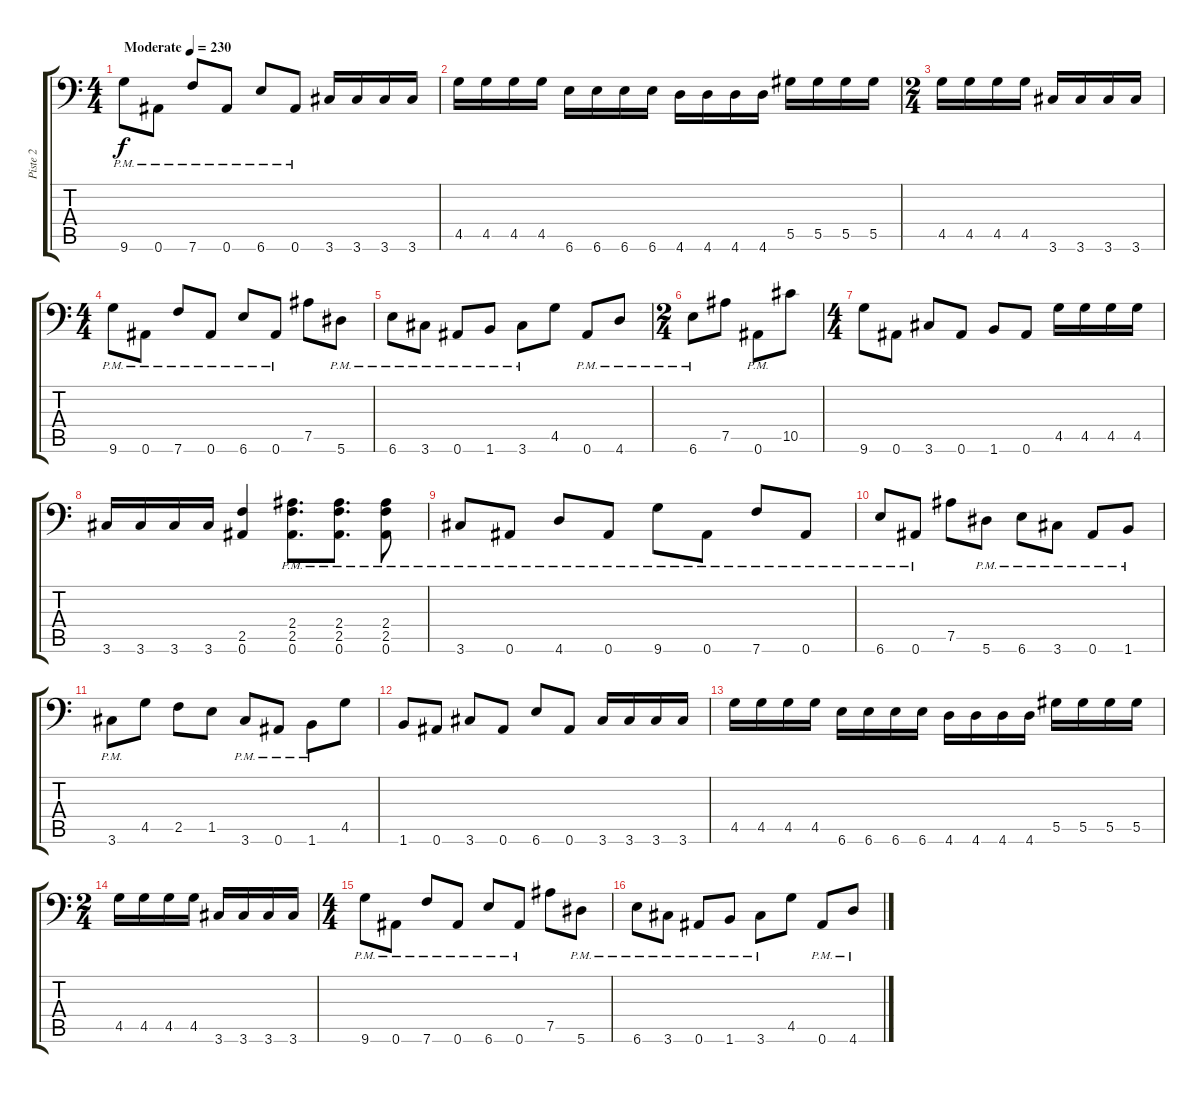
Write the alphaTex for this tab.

\track ("Piste 2" "Piste 2") {instrument distortionguitar}
\staff {score tabs}
\tuning (Bb3 F3 Db3 Ab2 Eb2 Bb1) {hide}
\ts (4 4)
\tempo (230 "Moderate")
\clef f4
\ks c
9.6{pm}.8{dy f instrument distortionguitar} 0.6{pm}.8 7.6{pm}.8 0.6{pm}.8 6.6{pm}.8 0.6{pm}.8 3.6.16 3.6.16 3.6.16 3.6.16 |
4.5.16 4.5.16 4.5.16 4.5.16 6.6.16 6.6.16 6.6.16 6.6.16 4.6.16 4.6.16 4.6.16 4.6.16 5.5.16 5.5.16 5.5.16 5.5.16 |
\ts (2 4)
4.5.16 4.5.16 4.5.16 4.5.16 3.6.16 3.6.16 3.6.16 3.6.16 |
\ts (4 4)
9.6{pm}.8 0.6{pm}.8 7.6{pm}.8 0.6{pm}.8 6.6{pm}.8 0.6{pm}.8 7.5.8 5.6{pm}.8 |
6.6{pm}.8 3.6{pm}.8 0.6{pm}.8 1.6{pm}.8 3.6{pm}.8 4.5.8 0.6{pm}.8 4.6{pm}.8 |
\ts (2 4)
6.6{pm}.8 7.5.8 0.6{pm}.8 10.5.8 |
\ts (4 4)
9.6.8 0.6.8 3.6.8 0.6.8 1.6.8 0.6.8 4.5.16 4.5.16 4.5.16 4.5.16 |
3.6.16 3.6.16 3.6.16 3.6.16 (2.5 0.6).4 (2.4{pm} 2.5{pm} 0.6{pm}).8{d} (2.4{pm} 2.5{pm} 0.6{pm}).8{d} (2.4{pm} 2.5{pm} 0.6{pm}).8 |
3.6{pm}.8 0.6{pm}.8 4.6{pm}.8 0.6{pm}.8 9.6{pm}.8 0.6{pm}.8 7.6{pm}.8 0.6{pm}.8 |
6.6{pm}.8 0.6{pm}.8 7.5.8 5.6{pm}.8 6.6{pm}.8 3.6{pm}.8 0.6{pm}.8 1.6{pm}.8 |
3.6{pm}.8 4.5.8 2.5.8 1.5.8 3.6{pm}.8 0.6{pm}.8 1.6{pm}.8 4.5.8 |
1.6.8 0.6.8 3.6.8 0.6.8 6.6.8 0.6.8 3.6.16 3.6.16 3.6.16 3.6.16 |
4.5.16 4.5.16 4.5.16 4.5.16 6.6.16 6.6.16 6.6.16 6.6.16 4.6.16 4.6.16 4.6.16 4.6.16 5.5.16 5.5.16 5.5.16 5.5.16 |
\ts (2 4)
4.5.16 4.5.16 4.5.16 4.5.16 3.6.16 3.6.16 3.6.16 3.6.16 |
\ts (4 4)
9.6{pm}.8 0.6{pm}.8 7.6{pm}.8 0.6{pm}.8 6.6{pm}.8 0.6{pm}.8 7.5.8 5.6{pm}.8 |
6.6{pm}.8 3.6{pm}.8 0.6{pm}.8 1.6{pm}.8 3.6{pm}.8 4.5.8 0.6{pm}.8 4.6{pm}.8
